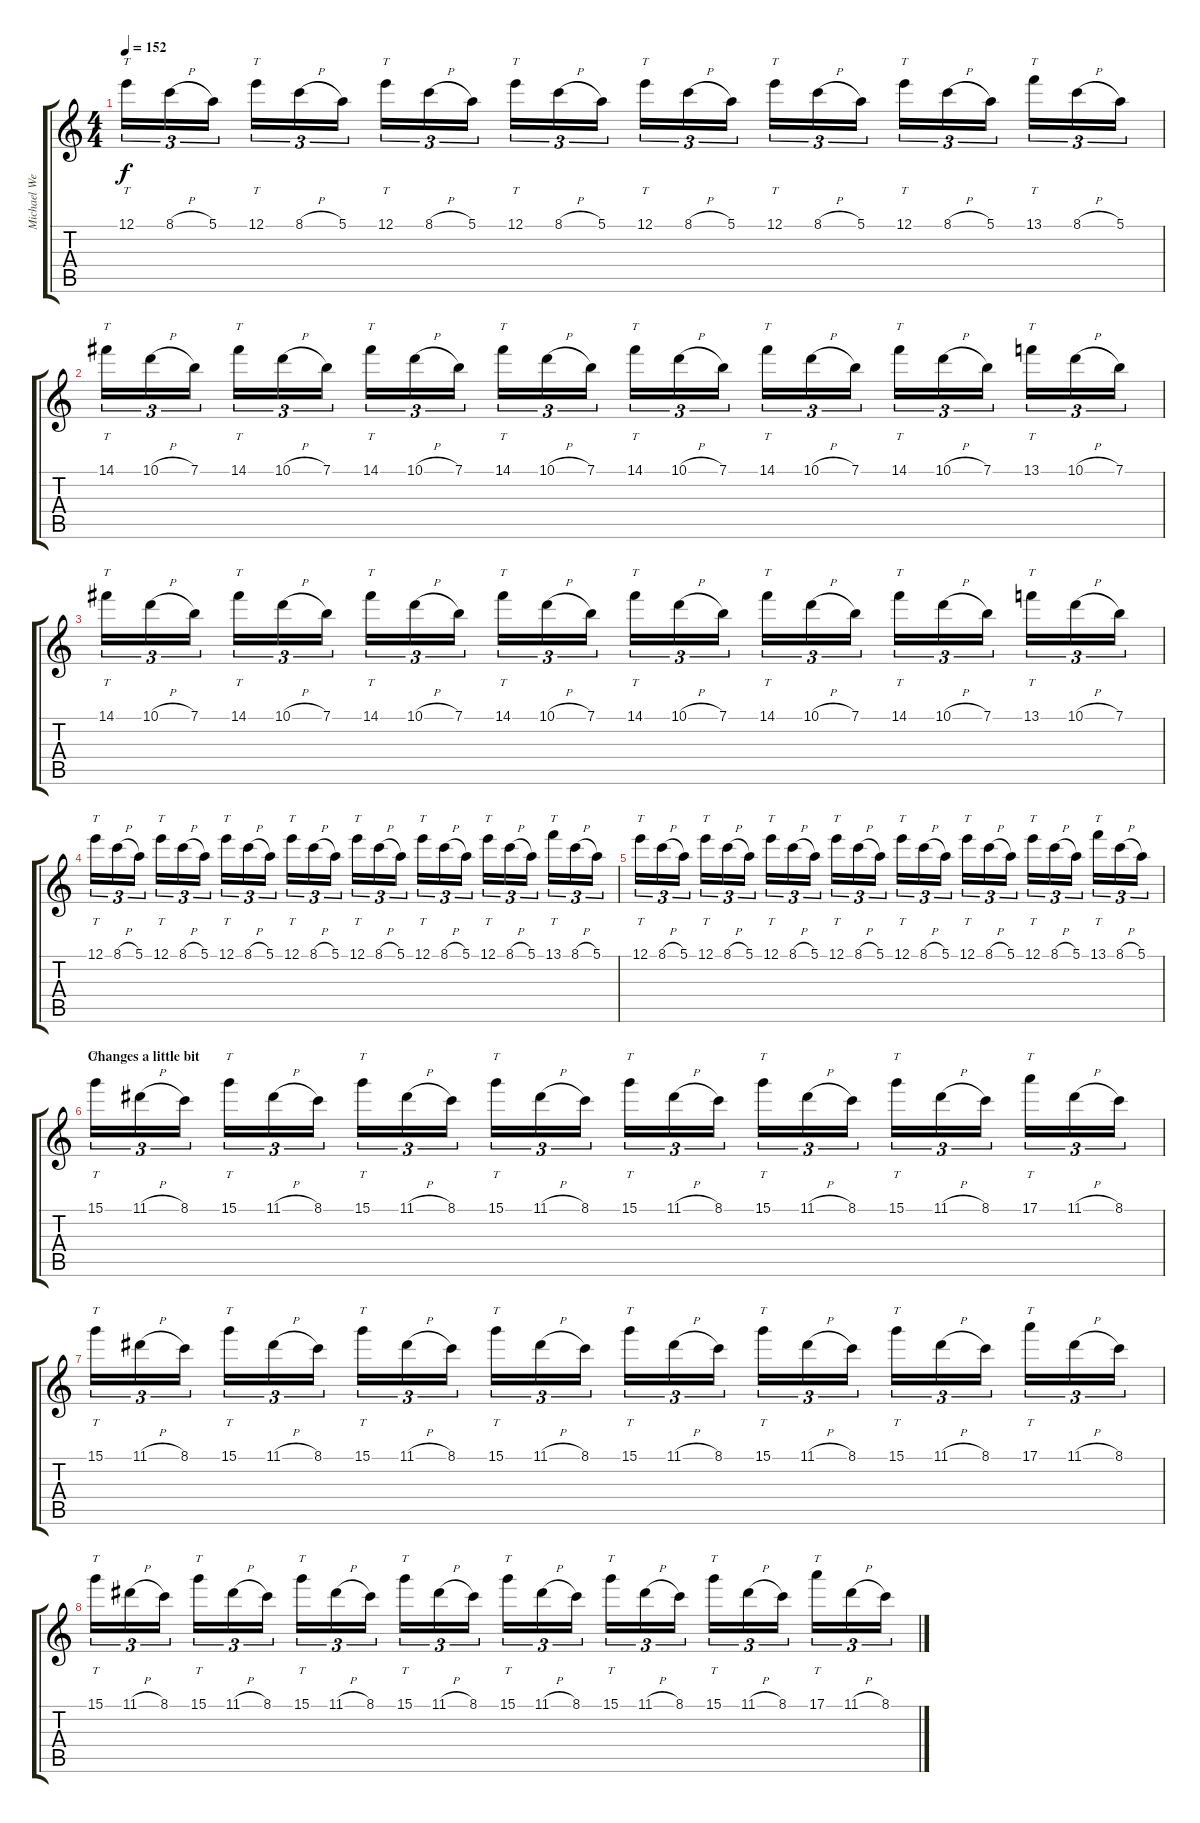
\track ("Michael Weikath" "Michael We") {instrument distortionguitar}
\staff {score tabs}
\tuning (E4 B3 G3 D3 A2 E2) {hide}
\ts (4 4)
\tempo 152
\clef g2
\ks c
12.1.16{tt tu (3 2) dy f} 8.1{h}.16{tu (3 2)} 5.1.16{tu (3 2) beam splitsecondary} 12.1.16{tt tu (3 2)} 8.1{h}.16{tu (3 2)} 5.1.16{tu (3 2)} 12.1.16{tt tu (3 2)} 8.1{h}.16{tu (3 2)} 5.1.16{tu (3 2) beam splitsecondary} 12.1.16{tt tu (3 2)} 8.1{h}.16{tu (3 2)} 5.1.16{tu (3 2)} 12.1.16{tt tu (3 2)} 8.1{h}.16{tu (3 2)} 5.1.16{tu (3 2) beam splitsecondary} 12.1.16{tt tu (3 2)} 8.1{h}.16{tu (3 2)} 5.1.16{tu (3 2)} 12.1.16{tt tu (3 2)} 8.1{h}.16{tu (3 2)} 5.1.16{tu (3 2) beam splitsecondary} 13.1.16{tt tu (3 2)} 8.1{h}.16{tu (3 2)} 5.1.16{tu (3 2)} |
14.1.16{tt tu (3 2)} 10.1{h}.16{tu (3 2)} 7.1.16{tu (3 2) beam splitsecondary} 14.1.16{tt tu (3 2)} 10.1{h}.16{tu (3 2)} 7.1.16{tu (3 2)} 14.1.16{tt tu (3 2)} 10.1{h}.16{tu (3 2)} 7.1.16{tu (3 2) beam splitsecondary} 14.1.16{tt tu (3 2)} 10.1{h}.16{tu (3 2)} 7.1.16{tu (3 2)} 14.1.16{tt tu (3 2)} 10.1{h}.16{tu (3 2)} 7.1.16{tu (3 2) beam splitsecondary} 14.1.16{tt tu (3 2)} 10.1{h}.16{tu (3 2)} 7.1.16{tu (3 2)} 14.1.16{tt tu (3 2)} 10.1{h}.16{tu (3 2)} 7.1.16{tu (3 2) beam splitsecondary} 13.1.16{tt tu (3 2)} 10.1{h}.16{tu (3 2)} 7.1.16{tu (3 2)} |
14.1.16{tt tu (3 2)} 10.1{h}.16{tu (3 2)} 7.1.16{tu (3 2) beam splitsecondary} 14.1.16{tt tu (3 2)} 10.1{h}.16{tu (3 2)} 7.1.16{tu (3 2)} 14.1.16{tt tu (3 2)} 10.1{h}.16{tu (3 2)} 7.1.16{tu (3 2) beam splitsecondary} 14.1.16{tt tu (3 2)} 10.1{h}.16{tu (3 2)} 7.1.16{tu (3 2)} 14.1.16{tt tu (3 2)} 10.1{h}.16{tu (3 2)} 7.1.16{tu (3 2) beam splitsecondary} 14.1.16{tt tu (3 2)} 10.1{h}.16{tu (3 2)} 7.1.16{tu (3 2)} 14.1.16{tt tu (3 2)} 10.1{h}.16{tu (3 2)} 7.1.16{tu (3 2) beam splitsecondary} 13.1.16{tt tu (3 2)} 10.1{h}.16{tu (3 2)} 7.1.16{tu (3 2)} |
12.1.16{tt tu (3 2)} 8.1{h}.16{tu (3 2)} 5.1.16{tu (3 2) beam splitsecondary} 12.1.16{tt tu (3 2)} 8.1{h}.16{tu (3 2)} 5.1.16{tu (3 2)} 12.1.16{tt tu (3 2)} 8.1{h}.16{tu (3 2)} 5.1.16{tu (3 2) beam splitsecondary} 12.1.16{tt tu (3 2)} 8.1{h}.16{tu (3 2)} 5.1.16{tu (3 2)} 12.1.16{tt tu (3 2)} 8.1{h}.16{tu (3 2)} 5.1.16{tu (3 2) beam splitsecondary} 12.1.16{tt tu (3 2)} 8.1{h}.16{tu (3 2)} 5.1.16{tu (3 2)} 12.1.16{tt tu (3 2)} 8.1{h}.16{tu (3 2)} 5.1.16{tu (3 2) beam splitsecondary} 13.1.16{tt tu (3 2)} 8.1{h}.16{tu (3 2)} 5.1.16{tu (3 2)} |
12.1.16{tt tu (3 2)} 8.1{h}.16{tu (3 2)} 5.1.16{tu (3 2) beam splitsecondary} 12.1.16{tt tu (3 2)} 8.1{h}.16{tu (3 2)} 5.1.16{tu (3 2)} 12.1.16{tt tu (3 2)} 8.1{h}.16{tu (3 2)} 5.1.16{tu (3 2) beam splitsecondary} 12.1.16{tt tu (3 2)} 8.1{h}.16{tu (3 2)} 5.1.16{tu (3 2)} 12.1.16{tt tu (3 2)} 8.1{h}.16{tu (3 2)} 5.1.16{tu (3 2) beam splitsecondary} 12.1.16{tt tu (3 2)} 8.1{h}.16{tu (3 2)} 5.1.16{tu (3 2)} 12.1.16{tt tu (3 2)} 8.1{h}.16{tu (3 2)} 5.1.16{tu (3 2) beam splitsecondary} 13.1.16{tt tu (3 2)} 8.1{h}.16{tu (3 2)} 5.1.16{tu (3 2)} |
\section ("" "Changes a little bit")
15.1.16{tt tu (3 2)} 11.1{h}.16{tu (3 2)} 8.1.16{tu (3 2) beam splitsecondary} 15.1.16{tt tu (3 2)} 11.1{h}.16{tu (3 2)} 8.1.16{tu (3 2)} 15.1.16{tt tu (3 2)} 11.1{h}.16{tu (3 2)} 8.1.16{tu (3 2) beam splitsecondary} 15.1.16{tt tu (3 2)} 11.1{h}.16{tu (3 2)} 8.1.16{tu (3 2)} 15.1.16{tt tu (3 2)} 11.1{h}.16{tu (3 2)} 8.1.16{tu (3 2) beam splitsecondary} 15.1.16{tt tu (3 2)} 11.1{h}.16{tu (3 2)} 8.1.16{tu (3 2)} 15.1.16{tt tu (3 2)} 11.1{h}.16{tu (3 2)} 8.1.16{tu (3 2) beam splitsecondary} 17.1.16{tt tu (3 2)} 11.1{h}.16{tu (3 2)} 8.1.16{tu (3 2)} |
15.1.16{tt tu (3 2)} 11.1{h}.16{tu (3 2)} 8.1.16{tu (3 2) beam splitsecondary} 15.1.16{tt tu (3 2)} 11.1{h}.16{tu (3 2)} 8.1.16{tu (3 2)} 15.1.16{tt tu (3 2)} 11.1{h}.16{tu (3 2)} 8.1.16{tu (3 2) beam splitsecondary} 15.1.16{tt tu (3 2)} 11.1{h}.16{tu (3 2)} 8.1.16{tu (3 2)} 15.1.16{tt tu (3 2)} 11.1{h}.16{tu (3 2)} 8.1.16{tu (3 2) beam splitsecondary} 15.1.16{tt tu (3 2)} 11.1{h}.16{tu (3 2)} 8.1.16{tu (3 2)} 15.1.16{tt tu (3 2)} 11.1{h}.16{tu (3 2)} 8.1.16{tu (3 2) beam splitsecondary} 17.1.16{tt tu (3 2)} 11.1{h}.16{tu (3 2)} 8.1.16{tu (3 2)} |
15.1.16{tt tu (3 2)} 11.1{h}.16{tu (3 2)} 8.1.16{tu (3 2) beam splitsecondary} 15.1.16{tt tu (3 2)} 11.1{h}.16{tu (3 2)} 8.1.16{tu (3 2)} 15.1.16{tt tu (3 2)} 11.1{h}.16{tu (3 2)} 8.1.16{tu (3 2) beam splitsecondary} 15.1.16{tt tu (3 2)} 11.1{h}.16{tu (3 2)} 8.1.16{tu (3 2)} 15.1.16{tt tu (3 2)} 11.1{h}.16{tu (3 2)} 8.1.16{tu (3 2) beam splitsecondary} 15.1.16{tt tu (3 2)} 11.1{h}.16{tu (3 2)} 8.1.16{tu (3 2)} 15.1.16{tt tu (3 2)} 11.1{h}.16{tu (3 2)} 8.1.16{tu (3 2) beam splitsecondary} 17.1.16{tt tu (3 2)} 11.1{h}.16{tu (3 2)} 8.1.16{tu (3 2)}
